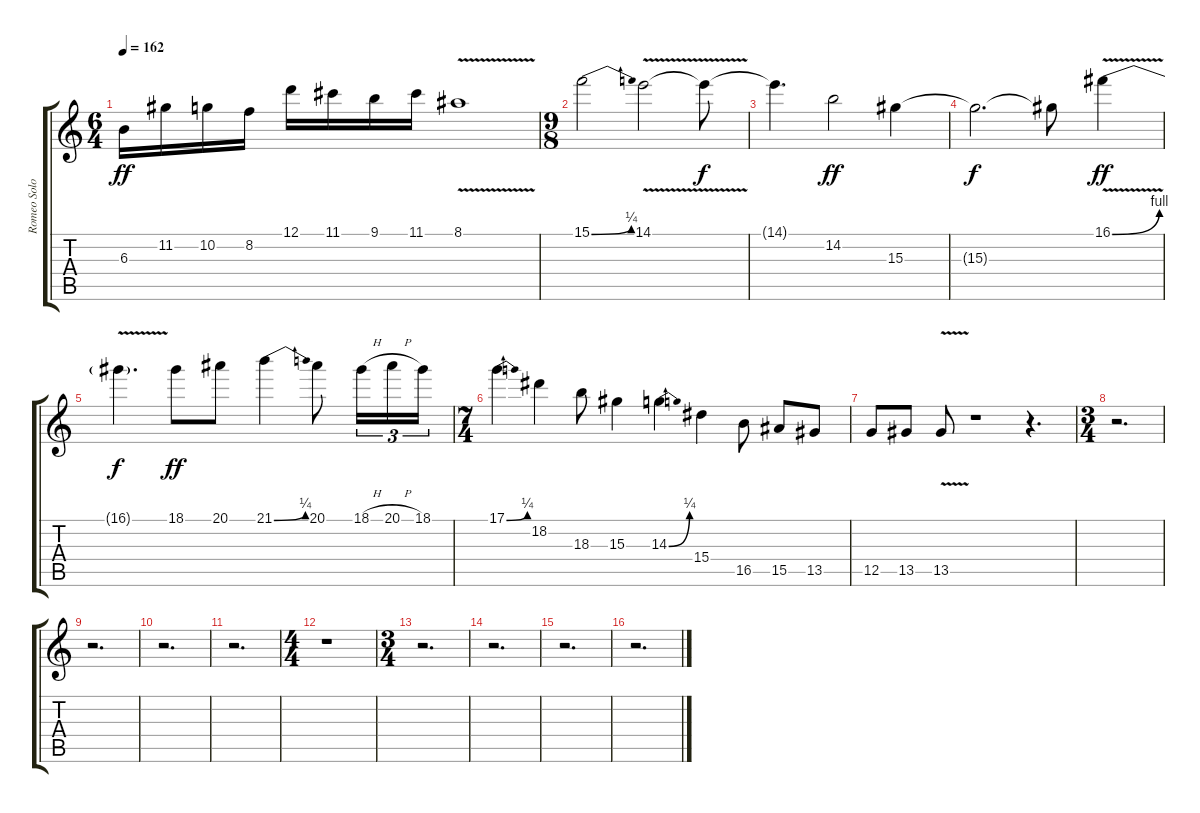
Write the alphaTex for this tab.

\track ("Romeo Solo" "Romeo Solo") {instrument distortionguitar}
\staff {score tabs}
\tuning (D4 A3 F3 C3 G2 D2) {hide}
\ts (6 4)
\tempo 162
\clef g2
\ks c
6.3.16{dy ff} 11.2.16 10.2.16 8.2.16 12.1.16 11.1.16 9.1.16 11.1.16 8.1{v}.1 |
\ts (9 8)
15.1{be (bend 0 0 60 1)}.2 14.1{v}.2 14.1{t}.8{dy f} |
14.1{t}.4{d} 14.2.2{dy ff} 15.3.4 |
15.3{t}.2{d dy f} 15.3{t}.8 16.1{be (bend 0 0 60 4) v}.4{dy ff} |
16.1{t}.4{d dy f} 18.1.8{dy ff} 20.1.8 21.1{be (bend 0 0 60 1)}.4 20.1.8 18.1{h}.16{tu (3 2)} 20.1{h}.16{tu (3 2)} 18.1.16{tu (3 2)} |
\ts (7 4)
17.1{be (bend 0 0 60 1)}.4 18.2.4 18.3.8 15.3.4 14.3{be (bend 0 0 60 1)}.4 15.4.4 16.5.8 15.5.8 13.5.8 |
12.5.8 13.5.8 13.5{v}.8 r.1 r.4{d} |
\ts (3 4)
r.2{d} |
r.2{d} |
r.2{d} |
r.2{d} |
\ts (4 4)
r.1 |
\ts (3 4)
r.2{d} |
r.2{d} |
r.2{d} |
r.2{d}
